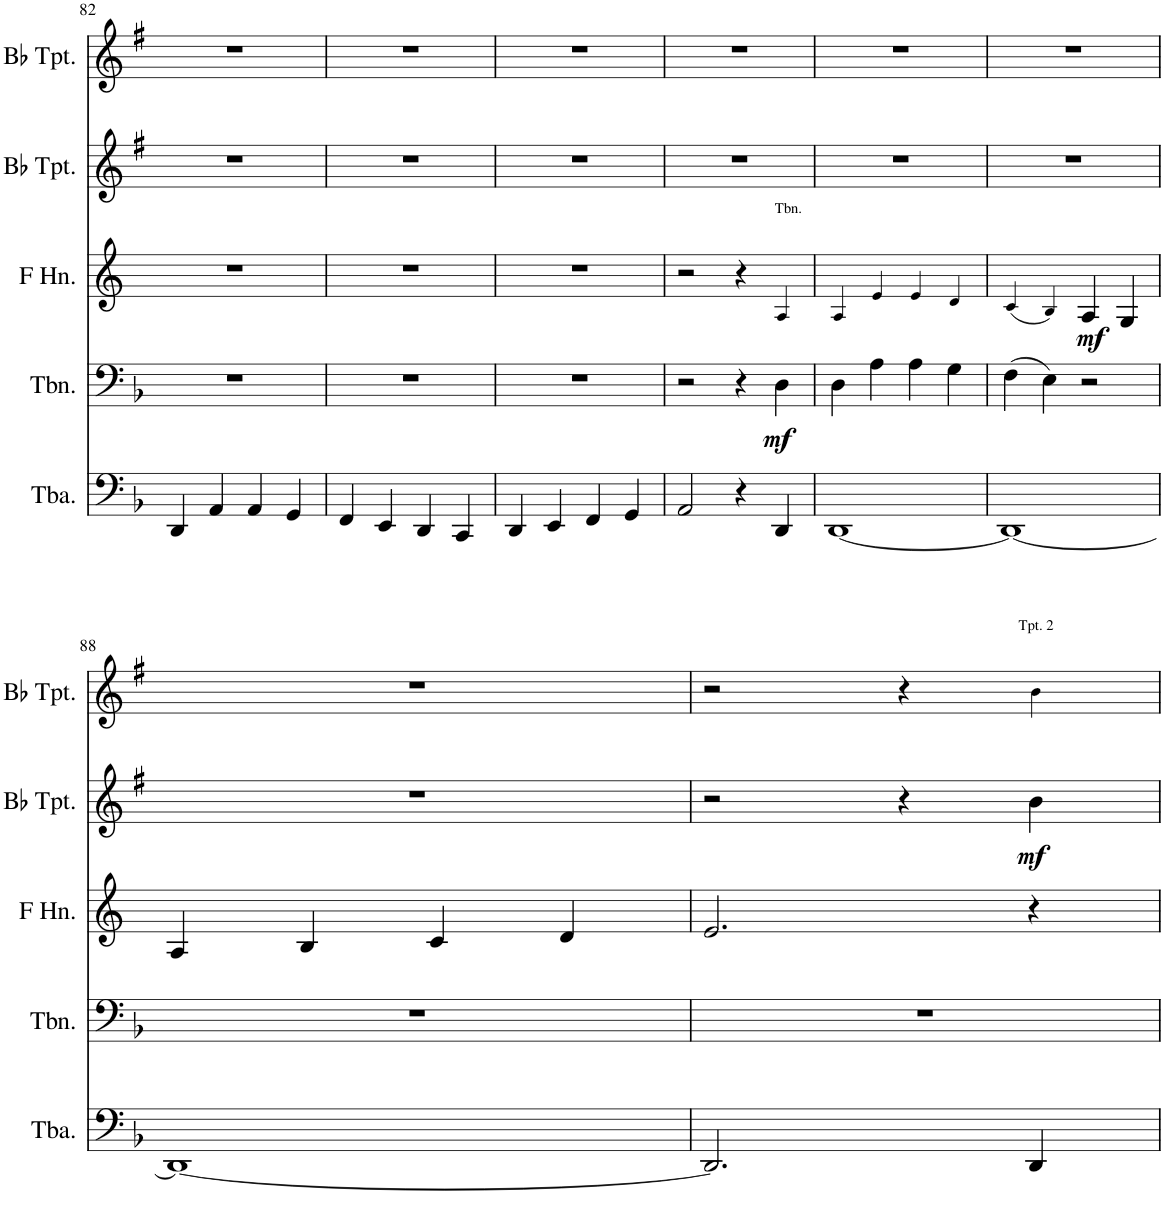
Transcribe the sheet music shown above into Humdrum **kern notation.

**kern	**kern	**dynam	**kern	**dynam	**kern	**dynam	**kern
*part5	*part4	*part4	*part3	*part3	*part2	*part2	*part1
*staff5	*staff4	*staff4	*staff3	*staff3	*staff2	*staff2	*staff1
*I"Tuba	*I"Trombone	*	*I"Horn in F	*	*I"Bb Trumpet	*	*I"Bb Trumpet
*I'Tba.	*I'Tbn.	*	*	*	*I'Bb Tpt.	*	*I'Bb Tpt.
!!LO:PB:g=z
*clefF4	*clefF4	*	*clefG2	*	*clefG2	*	*clefG2
*	*	*	*Trd4c7	*	*Trd1c2	*	*Trd1c2
*k[b-]	*k[b-]	*	*k[]	*	*k[f#]	*	*k[f#]
*M4/4	*M4/4	*	*M4/4	*	*M4/4	*	*M4/4
=82	=82	=82	=82	=82	=82	=82	=82
4DD/	1r	.	1r	.	1r	.	1r
4AA/	.	.	.	.	.	.	.
4AA/	.	.	.	.	.	.	.
4GG/	.	.	.	.	.	.	.
=83	=83	=83	=83	=83	=83	=83	=83
4FF/	1r	.	1r	.	1r	.	1r
4EE/	.	.	.	.	.	.	.
4DD/	.	.	.	.	.	.	.
4CC/	.	.	.	.	.	.	.
=84	=84	=84	=84	=84	=84	=84	=84
4DD/	1r	.	1r	.	1r	.	1r
4EE/	.	.	.	.	.	.	.
4FF/	.	.	.	.	.	.	.
4GG/	.	.	.	.	.	.	.
=85	=85	=85	=85	=85	=85	=85	=85
2AA/	2r	.	2r	.	1r	.	1r
4r	4r	.	4r	.	.	.	.
!	!	!	!LO:TX:a:t=Tbn.	!	!	!	!
!	!	!LO:DY:b	!	!	!	!	!
4DD/	4D\	mf	4A/	.	.	.	.
=86	=86	=86	=86	=86	=86	=86	=86
[1DD	4D\	.	4A/	.	1r	.	1r
.	4A\	.	4e/	.	.	.	.
.	4A\	.	4e/	.	.	.	.
.	4G\	.	4d/	.	.	.	.
=87	=87	=87	=87	=87	=87	=87	=87
1DD_	(4F\	.	(4c/	.	1r	.	1r
.	4E\)	.	4B/)	.	.	.	.
!	!	!	!	!LO:DY:b	!	!	!
.	2r	.	4A/	mf	.	.	.
.	.	.	4G/	.	.	.	.
!!LO:LB:g=z
=88	=88	=88	=88	=88	=88	=88	=88
1DD_	1r	.	4A/	.	1r	.	1r
.	.	.	4B/	.	.	.	.
.	.	.	4c/	.	.	.	.
.	.	.	4d/	.	.	.	.
=89	=89	=89	=89	=89	=89	=89	=89
2.DD/]	1r	.	2.e/	.	2r	.	2r
.	.	.	.	.	4r	.	4r
!	!	!	!	!	!	!	!LO:TX:a:t=Tpt. 2
!	!	!	!	!	!	!LO:DY:b	!
4DD/	.	.	4r	.	4b\	mf	4b\
=	=	=	=	=	=	=	=
*-	*-	*-	*-	*-	*-	*-	*-
